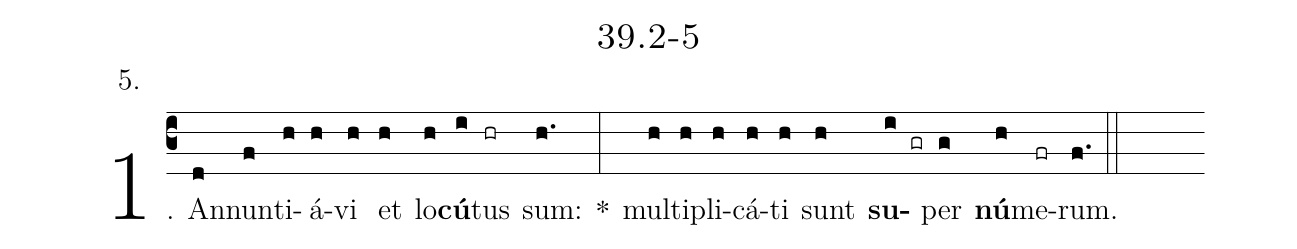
name: 39.2-5;
annotation: 5.;
%%
(c3)1. An(d)nun(f)ti(h)á(h)vi(h) et(h) lo(h)<b>cú</b>(i)tus(hr) sum:(h.) *(:) mul(h)ti(h)pli(h)cá(h)ti(h) sunt(h) <b>su</b>(i gr)per(g) <b>nú</b>(h)me(fr)rum.(f.) (::)


%E(h) u(h) o(i) u(g) a(h) e.(f.) (::)
